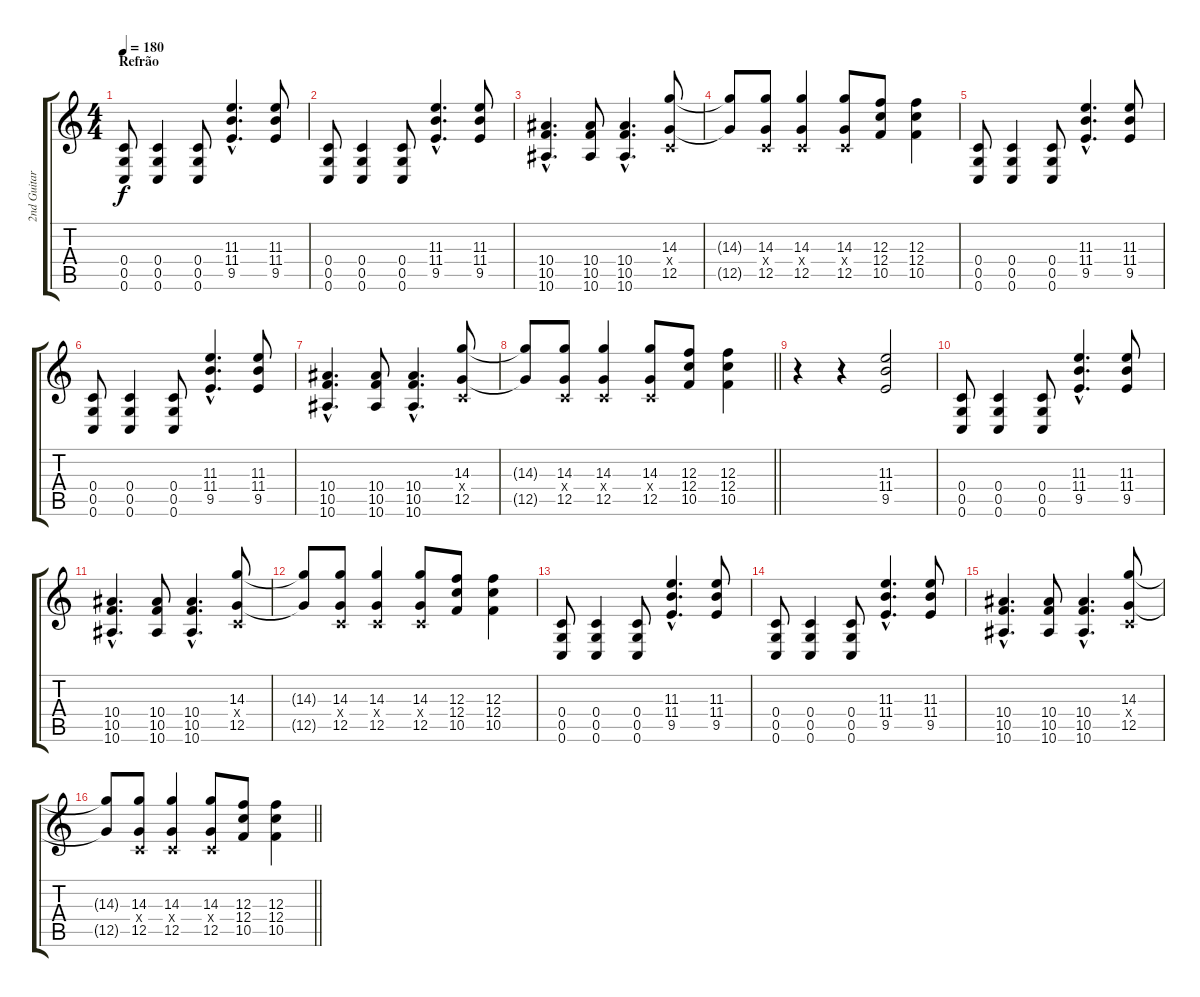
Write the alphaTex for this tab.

\track ("2nd Guitar" "2nd Guitar") {instrument distortionguitar}
\staff {score tabs}
\tuning (D4 A3 F3 C3 G2 C2) {hide}
\ts (4 4)
\section ("" "Refrão")
\tempo 180
\clef g2
\ks c
(0.4 0.5 0.6).8{dy f} (0.4 0.5 0.6).4 (0.4 0.5 0.6).8 (11.3{hac} 11.4{hac} 9.5{hac}).4{d} (11.3 11.4 9.5).8 |
(0.4 0.5 0.6).8 (0.4 0.5 0.6).4 (0.4 0.5 0.6).8 (11.3{hac} 11.4{hac} 9.5{hac}).4{d} (11.3 11.4 9.5).8 |
(10.4{hac} 10.5{hac} 10.6{hac}).4{d} (10.4 10.5 10.6).8 (10.4{hac} 10.5{hac} 10.6{hac}).4{d} (14.3 0.4{x} 12.5).8 |
(14.3{t} 12.5{t}).8 (14.3 0.4{x} 12.5).8 (14.3 0.4{x} 12.5).4 (14.3 0.4{x} 12.5).8 (12.3 12.4 10.5).8 (12.3 12.4 10.5).4 |
(0.4 0.5 0.6).8 (0.4 0.5 0.6).4 (0.4 0.5 0.6).8 (11.3{hac} 11.4{hac} 9.5{hac}).4{d} (11.3 11.4 9.5).8 |
(0.4 0.5 0.6).8 (0.4 0.5 0.6).4 (0.4 0.5 0.6).8 (11.3{hac} 11.4{hac} 9.5{hac}).4{d} (11.3 11.4 9.5).8 |
(10.4{hac} 10.5{hac} 10.6{hac}).4{d} (10.4 10.5 10.6).8 (10.4{hac} 10.5{hac} 10.6{hac}).4{d} (14.3 0.4{x} 12.5).8 |
\barLineRight lightlight
(14.3{t} 12.5{t}).8 (14.3 0.4{x} 12.5).8 (14.3 0.4{x} 12.5).4 (14.3 0.4{x} 12.5).8 (12.3 12.4 10.5).8 (12.3 12.4 10.5).4 |
r.4 r.4 (11.3 11.4 9.5).2 |
(0.4 0.5 0.6).8 (0.4 0.5 0.6).4 (0.4 0.5 0.6).8 (11.3{hac} 11.4{hac} 9.5{hac}).4{d} (11.3 11.4 9.5).8 |
(10.4{hac} 10.5{hac} 10.6{hac}).4{d} (10.4 10.5 10.6).8 (10.4{hac} 10.5{hac} 10.6{hac}).4{d} (14.3 0.4{x} 12.5).8 |
(14.3{t} 12.5{t}).8 (14.3 0.4{x} 12.5).8 (14.3 0.4{x} 12.5).4 (14.3 0.4{x} 12.5).8 (12.3 12.4 10.5).8 (12.3 12.4 10.5).4 |
(0.4 0.5 0.6).8 (0.4 0.5 0.6).4 (0.4 0.5 0.6).8 (11.3{hac} 11.4{hac} 9.5{hac}).4{d} (11.3 11.4 9.5).8 |
(0.4 0.5 0.6).8 (0.4 0.5 0.6).4 (0.4 0.5 0.6).8 (11.3{hac} 11.4{hac} 9.5{hac}).4{d} (11.3 11.4 9.5).8 |
(10.4{hac} 10.5{hac} 10.6{hac}).4{d} (10.4 10.5 10.6).8 (10.4{hac} 10.5{hac} 10.6{hac}).4{d} (14.3 0.4{x} 12.5).8 |
\barLineRight lightlight
(14.3{t} 12.5{t}).8 (14.3 0.4{x} 12.5).8 (14.3 0.4{x} 12.5).4 (14.3 0.4{x} 12.5).8 (12.3 12.4 10.5).8 (12.3 12.4 10.5).4
